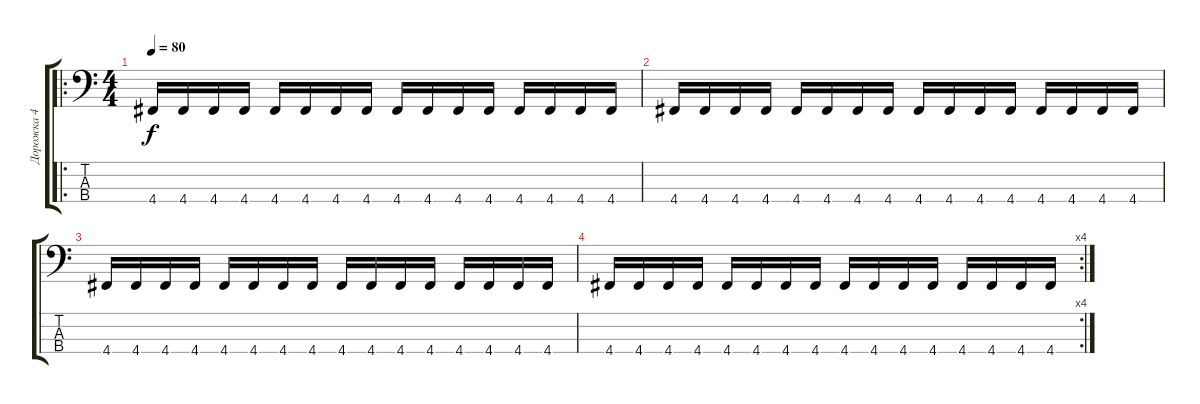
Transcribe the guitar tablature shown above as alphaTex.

\track ("Дорожка 4" "Дорожка 4") {instrument electricbassfinger}
\staff {score tabs}
\tuning (G2 D2 A1 D1) {hide}
\ro
\ts (4 4)
\tempo 80
\clef f4
\ks c
4.4.16{dy f} 4.4.16 4.4.16 4.4.16 4.4.16 4.4.16 4.4.16 4.4.16 4.4.16 4.4.16 4.4.16 4.4.16 4.4.16 4.4.16 4.4.16 4.4.16 |
4.4.16 4.4.16 4.4.16 4.4.16 4.4.16 4.4.16 4.4.16 4.4.16 4.4.16 4.4.16 4.4.16 4.4.16 4.4.16 4.4.16 4.4.16 4.4.16 |
4.4.16 4.4.16 4.4.16 4.4.16 4.4.16 4.4.16 4.4.16 4.4.16 4.4.16 4.4.16 4.4.16 4.4.16 4.4.16 4.4.16 4.4.16 4.4.16 |
\rc 4
4.4.16 4.4.16 4.4.16 4.4.16 4.4.16 4.4.16 4.4.16 4.4.16 4.4.16 4.4.16 4.4.16 4.4.16 4.4.16 4.4.16 4.4.16 4.4.16
